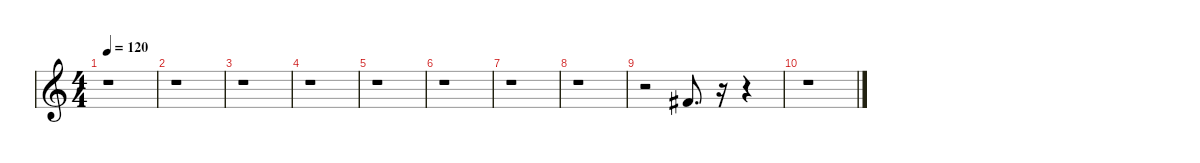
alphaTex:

\defaultSystemsLayout 4
\hideDynamics
\bracketExtendMode nobrackets
\singleTrackTrackNamePolicy hidden
\multiTrackTrackNamePolicy hidden
\firstSystemTrackNameMode fullname
\firstSystemTrackNameOrientation horizontal
\otherSystemsTrackNameOrientation horizontal
\track ("Piste 4" "acc.") {instrument tangoaccordion}
\staff {score}
\tuning (E4 B3 G3 D3 A2 E2)
\ts (4 4)
\tempo 120
\clef g2
\ks c
r.1{dy f beam Down} |
r.1{beam Down} |
r.1{beam Down} |
r.1{beam Down} |
r.1{beam Down} |
r.1{beam Down} |
r.1{beam Down} |
r.1{beam Down} |
r.2{beam Down} 2.1{acc #}.8{d dy ff beam Up} r.16{beam Up} r.4{beam Up} |
r.1{beam Down}
